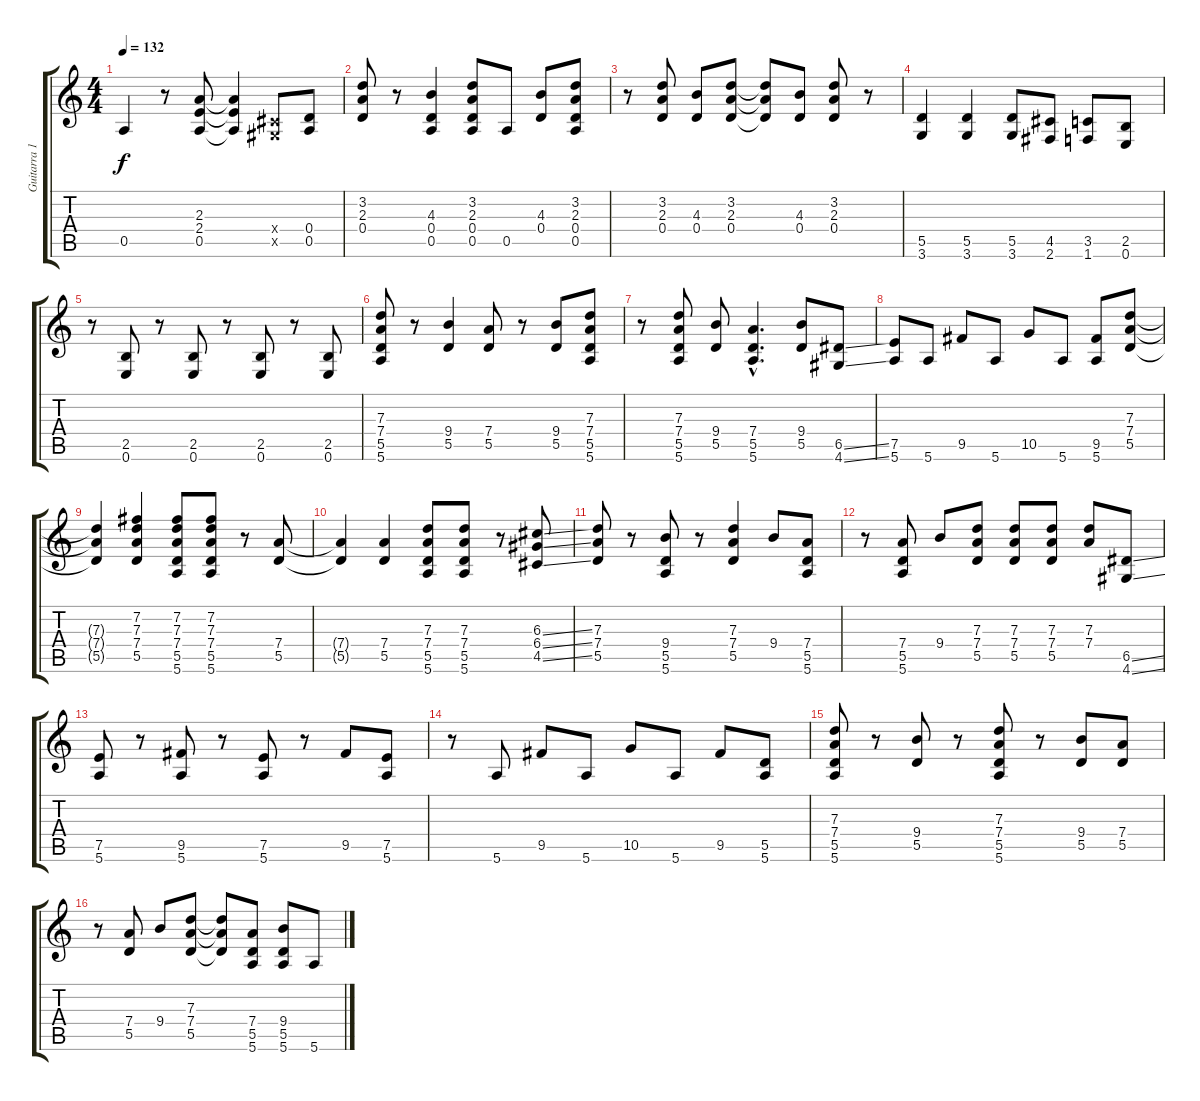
\track ("Guitarra 1" "Guitarra 1") {instrument overdrivenguitar}
\staff {score tabs}
\tuning (E4 B3 G3 D3 A2 E2) {hide}
\ts (4 4)
\tempo 132
\clef g2
\ks c
0.5{t}.4{dy f} r.8 (2.3 2.4 0.5).8 (2.3{t} 2.4{t} 0.5{t}).4 (-1.4{x} -1.5{x}).8 (0.4 0.5).8 |
(3.2 2.3 0.4).8 r.8 (4.3 0.4 0.5).4 (3.2 2.3 0.4 0.5).8 0.5.8 (4.3 0.4).8 (3.2 2.3 0.4 0.5).8 |
r.8 (3.2 2.3 0.4).8 (4.3 0.4).8 (3.2 2.3 0.4).8 (3.2{t} 2.3{t} 0.4{t}).8 (4.3 0.4).8 (3.2 2.3 0.4).8 r.8 |
(5.5 3.6).4 (5.5 3.6).4 (5.5 3.6).8 (4.5 2.6).8 (3.5 1.6).8 (2.5 0.6).8 |
r.8 (2.5 0.6).8 r.8 (2.5 0.6).8 r.8 (2.5 0.6).8 r.8 (2.5 0.6).8 |
(7.3 7.4 5.5 5.6).8 r.8 (9.4 5.5).4 (7.4 5.5).8 r.8 (9.4 5.5).8 (7.3 7.4 5.5 5.6).8 |
r.8 (7.3 7.4 5.5 5.6).8 (9.4 5.5).8 (7.4{hac} 5.5{hac} 5.6{hac}).4{d} (9.4 5.5).8 (6.5{ss} 4.6{ss}).8 |
(7.5 5.6).8 5.6.8 9.5.8 5.6.8 10.5.8 5.6.8 (9.5 5.6).8 (7.3 7.4 5.5).8 |
(7.3{t} 7.4{t} 5.5{t}).4 (7.2 7.3 7.4 5.5).4 (7.2 7.3 7.4 5.5 5.6).8 (7.2 7.3 7.4 5.5 5.6).8 r.8 (7.4 5.5).8 |
(7.4{t} 5.5{t}).4 (7.4 5.5).4 (7.3 7.4 5.5 5.6).8 (7.3 7.4 5.5 5.6).8 r.8 (6.3{ss} 6.4{ss} 4.5{ss}).8 |
(7.3 7.4 5.5).8 r.8 (9.4 5.5 5.6).8 r.8 (7.3 7.4 5.5).4 9.4.8 (7.4 5.5 5.6).8 |
r.8 (7.4 5.5 5.6).8 9.4.8 (7.3 7.4 5.5).8 (7.3 7.4 5.5).8 (7.3 7.4 5.5).8 (7.3 7.4).8 (6.5{ss} 4.6{ss}).8 |
(7.5 5.6).8 r.8 (9.5 5.6).8 r.8 (7.5 5.6).8 r.8 9.5.8 (7.5 5.6).8 |
r.8 5.6.8 9.5.8 5.6.8 10.5.8 5.6.8 9.5.8 (5.5 5.6).8 |
(7.3 7.4 5.5 5.6).8 r.8 (9.4 5.5).8 r.8 (7.3 7.4 5.5 5.6).8 r.8 (9.4 5.5).8 (7.4 5.5).8 |
r.8 (7.4 5.5).8 9.4.8 (7.3 7.4 5.5).8 (7.3{t} 7.4{t} 5.5{t}).8 (7.4 5.5 5.6).8 (9.4 5.5 5.6).8 5.6.8
